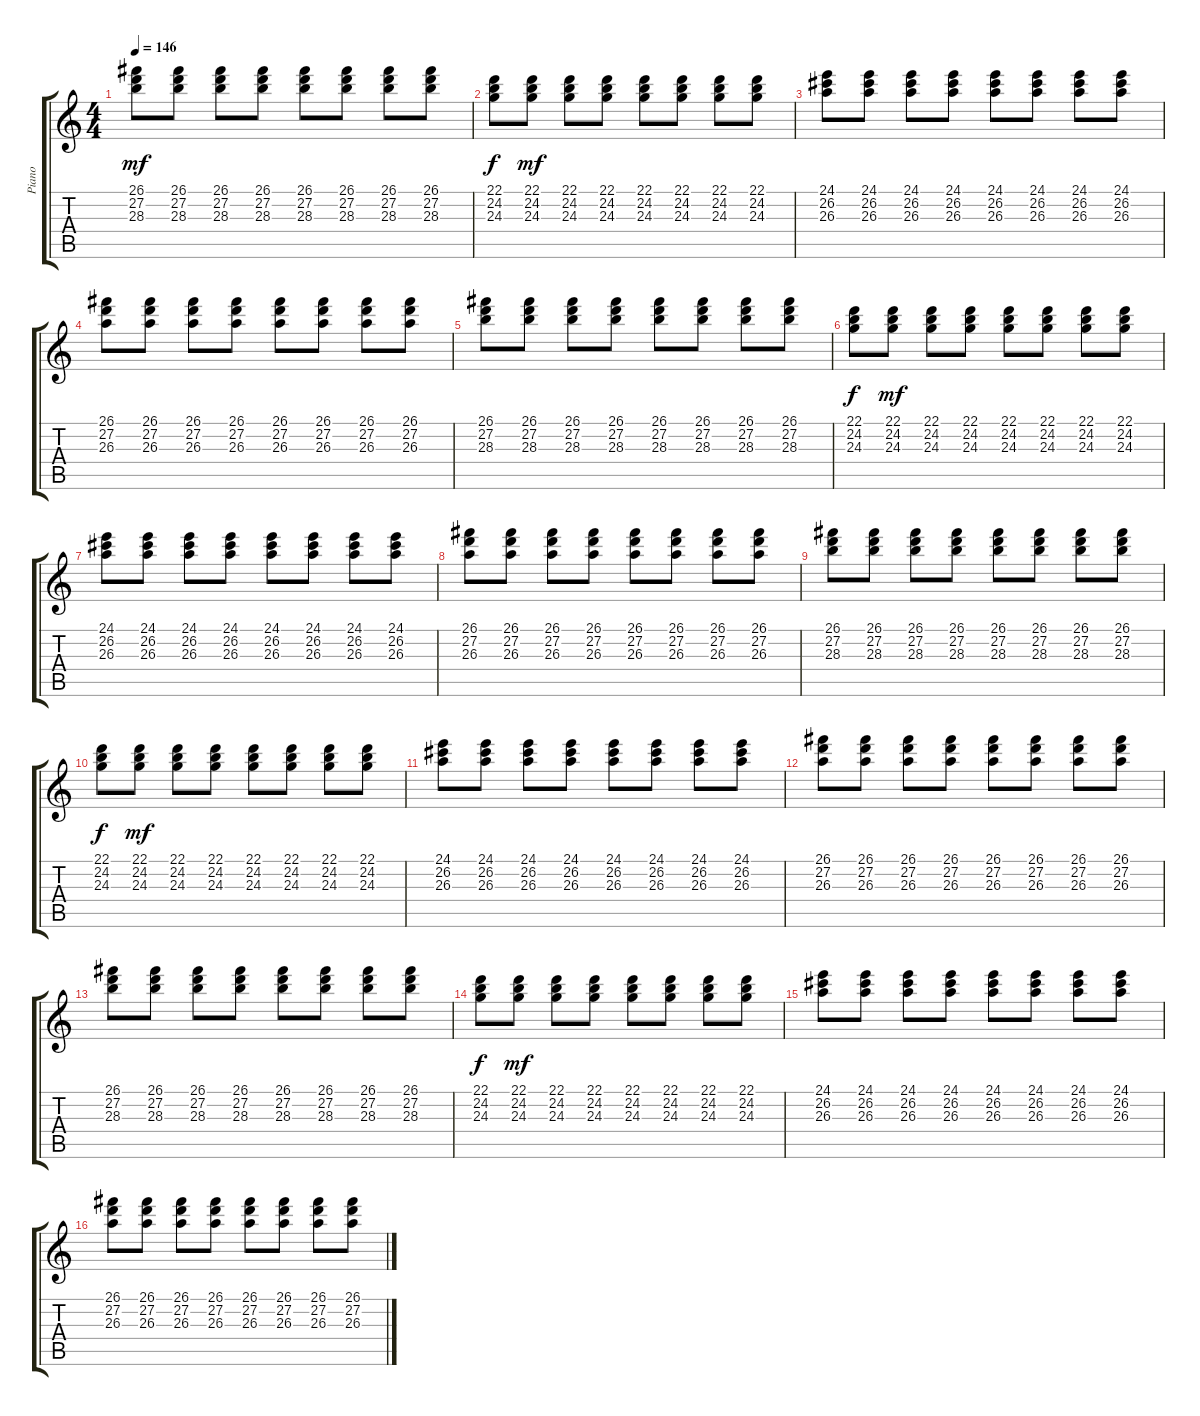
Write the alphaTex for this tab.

\track ("Piano" "Piano") {instrument acousticgrandpiano}
\staff {score tabs}
\tuning (E4 B3 G3 D3 A2 E2) {hide}
\ts (4 4)
\tempo 146
\clef g2
\ks c
(26.1 27.2 28.3).8{dy mf} (26.1 27.2 28.3).8 (26.1 27.2 28.3).8 (26.1 27.2 28.3).8 (26.1 27.2 28.3).8 (26.1 27.2 28.3).8 (26.1 27.2 28.3).8 (26.1 27.2 28.3).8 |
(22.1 24.2 24.3).8{dy f} (22.1 24.2 24.3).8{dy mf} (22.1 24.2 24.3).8 (22.1 24.2 24.3).8 (22.1 24.2 24.3).8 (22.1 24.2 24.3).8 (22.1 24.2 24.3).8 (22.1 24.2 24.3).8 |
(24.1 26.2 26.3).8 (24.1 26.2 26.3).8 (24.1 26.2 26.3).8 (24.1 26.2 26.3).8 (24.1 26.2 26.3).8 (24.1 26.2 26.3).8 (24.1 26.2 26.3).8 (24.1 26.2 26.3).8 |
(26.1 27.2 26.3).8 (26.1 27.2 26.3).8 (26.1 27.2 26.3).8 (26.1 27.2 26.3).8 (26.1 27.2 26.3).8 (26.1 27.2 26.3).8 (26.1 27.2 26.3).8 (26.1 27.2 26.3).8 |
(26.1 27.2 28.3).8 (26.1 27.2 28.3).8 (26.1 27.2 28.3).8 (26.1 27.2 28.3).8 (26.1 27.2 28.3).8 (26.1 27.2 28.3).8 (26.1 27.2 28.3).8 (26.1 27.2 28.3).8 |
(22.1 24.2 24.3).8{dy f} (22.1 24.2 24.3).8{dy mf} (22.1 24.2 24.3).8 (22.1 24.2 24.3).8 (22.1 24.2 24.3).8 (22.1 24.2 24.3).8 (22.1 24.2 24.3).8 (22.1 24.2 24.3).8 |
(24.1 26.2 26.3).8 (24.1 26.2 26.3).8 (24.1 26.2 26.3).8 (24.1 26.2 26.3).8 (24.1 26.2 26.3).8 (24.1 26.2 26.3).8 (24.1 26.2 26.3).8 (24.1 26.2 26.3).8 |
(26.1 27.2 26.3).8 (26.1 27.2 26.3).8 (26.1 27.2 26.3).8 (26.1 27.2 26.3).8 (26.1 27.2 26.3).8 (26.1 27.2 26.3).8 (26.1 27.2 26.3).8 (26.1 27.2 26.3).8 |
(26.1 27.2 28.3).8 (26.1 27.2 28.3).8 (26.1 27.2 28.3).8 (26.1 27.2 28.3).8 (26.1 27.2 28.3).8 (26.1 27.2 28.3).8 (26.1 27.2 28.3).8 (26.1 27.2 28.3).8 |
(22.1 24.2 24.3).8{dy f} (22.1 24.2 24.3).8{dy mf} (22.1 24.2 24.3).8 (22.1 24.2 24.3).8 (22.1 24.2 24.3).8 (22.1 24.2 24.3).8 (22.1 24.2 24.3).8 (22.1 24.2 24.3).8 |
(24.1 26.2 26.3).8 (24.1 26.2 26.3).8 (24.1 26.2 26.3).8 (24.1 26.2 26.3).8 (24.1 26.2 26.3).8 (24.1 26.2 26.3).8 (24.1 26.2 26.3).8 (24.1 26.2 26.3).8 |
(26.1 27.2 26.3).8 (26.1 27.2 26.3).8 (26.1 27.2 26.3).8 (26.1 27.2 26.3).8 (26.1 27.2 26.3).8 (26.1 27.2 26.3).8 (26.1 27.2 26.3).8 (26.1 27.2 26.3).8 |
(26.1 27.2 28.3).8 (26.1 27.2 28.3).8 (26.1 27.2 28.3).8 (26.1 27.2 28.3).8 (26.1 27.2 28.3).8 (26.1 27.2 28.3).8 (26.1 27.2 28.3).8 (26.1 27.2 28.3).8 |
(22.1 24.2 24.3).8{dy f} (22.1 24.2 24.3).8{dy mf} (22.1 24.2 24.3).8 (22.1 24.2 24.3).8 (22.1 24.2 24.3).8 (22.1 24.2 24.3).8 (22.1 24.2 24.3).8 (22.1 24.2 24.3).8 |
(24.1 26.2 26.3).8 (24.1 26.2 26.3).8 (24.1 26.2 26.3).8 (24.1 26.2 26.3).8 (24.1 26.2 26.3).8 (24.1 26.2 26.3).8 (24.1 26.2 26.3).8 (24.1 26.2 26.3).8 |
(26.1 27.2 26.3).8 (26.1 27.2 26.3).8 (26.1 27.2 26.3).8 (26.1 27.2 26.3).8 (26.1 27.2 26.3).8 (26.1 27.2 26.3).8 (26.1 27.2 26.3).8 (26.1 27.2 26.3).8
